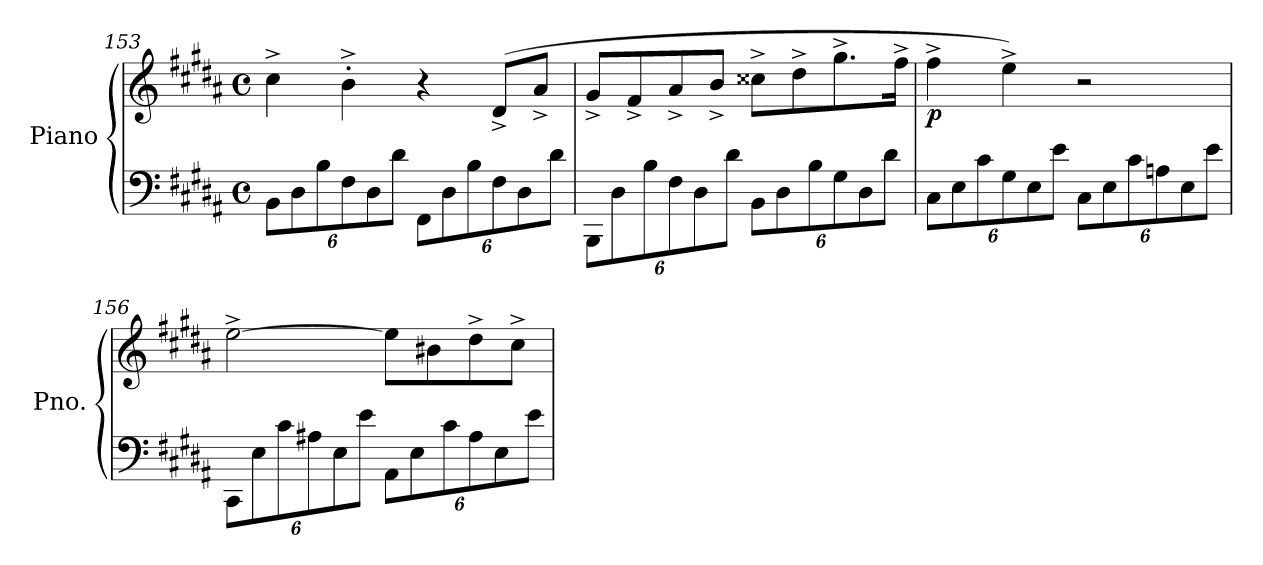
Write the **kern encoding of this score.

**kern	**kern	**dynam
*part1	*part1	*part1
*staff2	*staff1	*staff1/2
*I"Piano	*	*
*I'Pno.	*	*
*clefF4	*clefG2	*
*k[f#c#g#d#a#]	*k[f#c#g#d#a#]	*
*M4/4	*M4/4	*
*met(c)	*met(c)	*
*Xbrackettup	*	*
=153	=153	=153
12BB\L	4cc#^\	.
12D#\	.	.
12B\	.	.
12F#\	4b'^\	.
12D#\	.	.
12d#\J	.	.
12FF#\L	4r	.
12D#\	.	.
12B\	.	.
12F#\	(>8d#^/L	.
12D#\	.	.
.	8a#^/J	.
12d#\J	.	.
=154	=154	=154
12BBB\L	8g#^/L	.
12D#\	.	.
.	8f#^/	.
12B\	.	.
12F#\	8a#^/	.
12D#\	.	.
.	8b^/J	.
12d#\J	.	.
*	*MM90	*
12BB\L	8cc##X^\L	.
12D#\	.	.
.	8dd#^\	.
12B\	.	.
*	*MM80	*
12G#\	8.gg#^\	.
12D#\	.	.
12d#\J	.	.
.	16ff#^\Jk	.
=155	=155	=155
*	*MM85	*
!	!	!LO:DY:b
12C#\L	4ff#^\	p
12E\	.	.
12c#\	.	.
*	*MM90	*
12G#\	4ee^\)	.
12E\	.	.
12e\J	.	.
*	*MM95	*
12C#\L	2r	.
12E\	.	.
12c#\	.	.
12An\	.	.
12E\	.	.
12e\J	.	.
!!LO:LB:g=z
=156	=156	=156
12CC#\L	[2ee^\	.
12E\	.	.
12c#\	.	.
12A#X\	.	.
12E\	.	.
12e\J	.	.
12AA#\L	8ee\L]	.
12E\	.	.
.	8b#X\	.
12c#\	.	.
12A#\	8dd#^\	.
12E\	.	.
.	8cc#^\J	.
12e\J	.	.
=	=	=
*-	*-	*-
